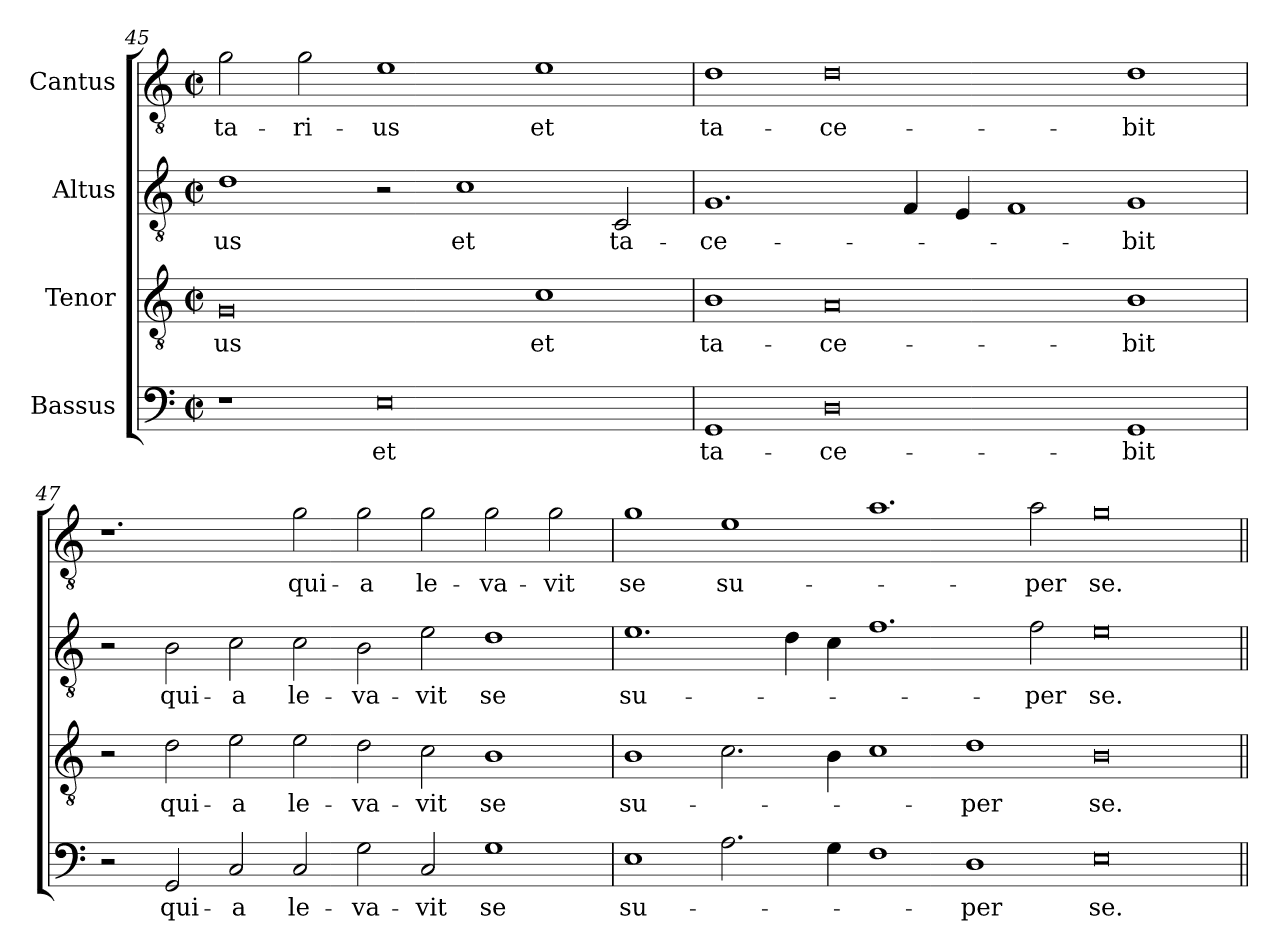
**kern	**text	**kern	**text	**kern	**text	**kern	**text
*part4	*part4	*part3	*part3	*part2	*part2	*part1	*part1
*staff4	*staff4	*staff3	*staff3	*staff2	*staff2	*staff1	*staff1
*I"Bassus	*	*I"Tenor	*	*I"Altus	*	*I"Cantus	*
*clefF4	*	*clefGv2	*	*clefGv2	*	*clefGv2	*
*k[]	*	*k[]	*	*k[]	*	*k[]	*
*C:	*	*C:	*	*C:	*	*C:	*
*M2/2	*	*M2/2	*	*M2/2	*	*M2/2	*
*met(c|)	*	*met(c|)	*	*met(c|)	*	*met(c|)	*
=45	=45	=45	=45	=45	=45	=45	=45
!	!	!	!LO:LY:b	!	!LO:LY:b	!	!LO:LY:b
1r	.	0G	-us	1d	-us	2g\	-ta-
!	!	!	!	!	!	!	!LO:LY:b
.	.	.	.	.	.	2g\	-ri-
!	!LO:LY:b	!	!	!	!	!	!LO:LY:b
0E	et	.	.	2r	.	1e	-us
!	!	!	!	!	!LO:LY:b	!	!
.	.	.	.	1c	et	.	.
!	!	!	!LO:LY:b	!	!	!	!LO:LY:b
.	.	1c	et	.	.	1e	et
!	!	!	!	!	!LO:LY:b	!	!
.	.	.	.	2C/	ta-	.	.
=46	=46	=46	=46	=46	=46	=46	=46
!	!LO:LY:b	!	!LO:LY:b	!	!LO:LY:b	!	!LO:LY:b
1GG	ta-	1B	ta-	1.G	-ce-	1d	ta-
!	!LO:LY:b	!	!LO:LY:b	!	!	!	!LO:LY:b
0D	-ce-	0A	-ce-	.	.	0d	-ce-
.	.	.	.	4F/	.	.	.
.	.	.	.	4E/	.	.	.
.	.	.	.	1F	.	.	.
!	!LO:LY:b	!	!LO:LY:b	!	!LO:LY:b	!	!LO:LY:b
1GG	-bit	1B	-bit	1G	-bit	1d	-bit
=47	=47	=47	=47	=47	=47	=47	=47
2r	.	2r	.	2r	.	1.r	.
!	!LO:LY:b	!	!LO:LY:b	!	!LO:LY:b	!	!
2GG/	qui-	2d\	qui-	2B\	qui-	.	.
!	!LO:LY:b	!	!LO:LY:b	!	!LO:LY:b	!	!
2C/	-a	2e\	-a	2c\	-a	.	.
!	!LO:LY:b	!	!LO:LY:b	!	!LO:LY:b	!	!LO:LY:b
2C/	le-	2e\	le-	2c\	le-	2g\	qui-
!	!LO:LY:b	!	!LO:LY:b	!	!LO:LY:b	!	!LO:LY:b
2G\	-va-	2d\	-va-	2B\	-va-	2g\	-a
!	!LO:LY:b	!	!LO:LY:b	!	!LO:LY:b	!	!LO:LY:b
2C/	-vit	2c\	-vit	2e\	-vit	2g\	le-
!	!LO:LY:b	!	!LO:LY:b	!	!LO:LY:b	!	!LO:LY:b
1G	se	1B	se	1d	se	2g\	-va-
!	!	!	!	!	!	!	!LO:LY:b
.	.	.	.	.	.	2g\	-vit
=48	=48	=48	=48	=48	=48	=48	=48
!	!LO:LY:b	!	!LO:LY:b	!	!LO:LY:b	!	!LO:LY:b
1E	su-	1B	su-	1.e	su-	1g	se
!	!	!	!	!	!	!	!LO:LY:b
2.A\	.	2.c\	.	.	.	1e	su-
.	.	.	.	4d\	.	.	.
4G\	.	4B\	.	4c\	.	.	.
1F	.	1c	.	1.f	.	1.a	.
!	!LO:LY:b	!	!LO:LY:b	!	!	!	!
1D	-per	1d	-per	.	.	.	.
!	!	!	!	!	!LO:LY:b	!	!LO:LY:b
.	.	.	.	2f\	-per	2a\	-per
!	!LO:LY:b	!	!LO:LY:b	!	!LO:LY:b	!	!LO:LY:b
0E	se.	0B	se.	0e	se.	0g	se.
=||	=||	=||	=||	=||	=||	=||	=||
*-	*-	*-	*-	*-	*-	*-	*-
